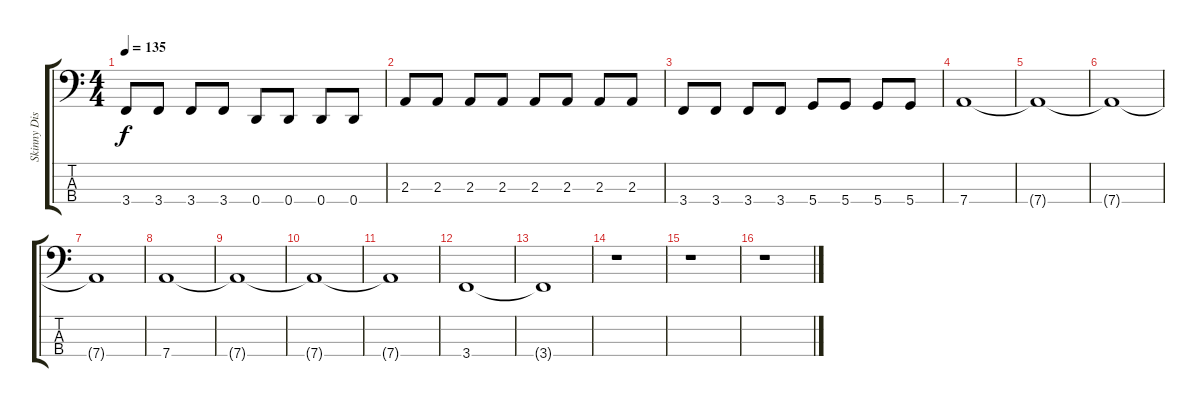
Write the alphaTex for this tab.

\track ("Skinny Disco" "Skinny Dis") {instrument electricbassfinger}
\staff {score tabs}
\tuning (F2 C2 G1 D1) {hide}
\ts (4 4)
\tempo 135
\clef f4
\ks c
3.4.8{dy f} 3.4.8 3.4.8 3.4.8 0.4.8 0.4.8 0.4.8 0.4.8 |
2.3.8 2.3.8 2.3.8 2.3.8 2.3.8 2.3.8 2.3.8 2.3.8 |
3.4.8 3.4.8 3.4.8 3.4.8 5.4.8 5.4.8 5.4.8 5.4.8 |
7.4.1 |
7.4{t}.1 |
7.4{t}.1 |
7.4{t}.1 |
7.4.1 |
7.4{t}.1 |
7.4{t}.1 |
7.4{t}.1 |
3.4.1 |
3.4{t}.1 |
r.1 |
r.1 |
r.1
